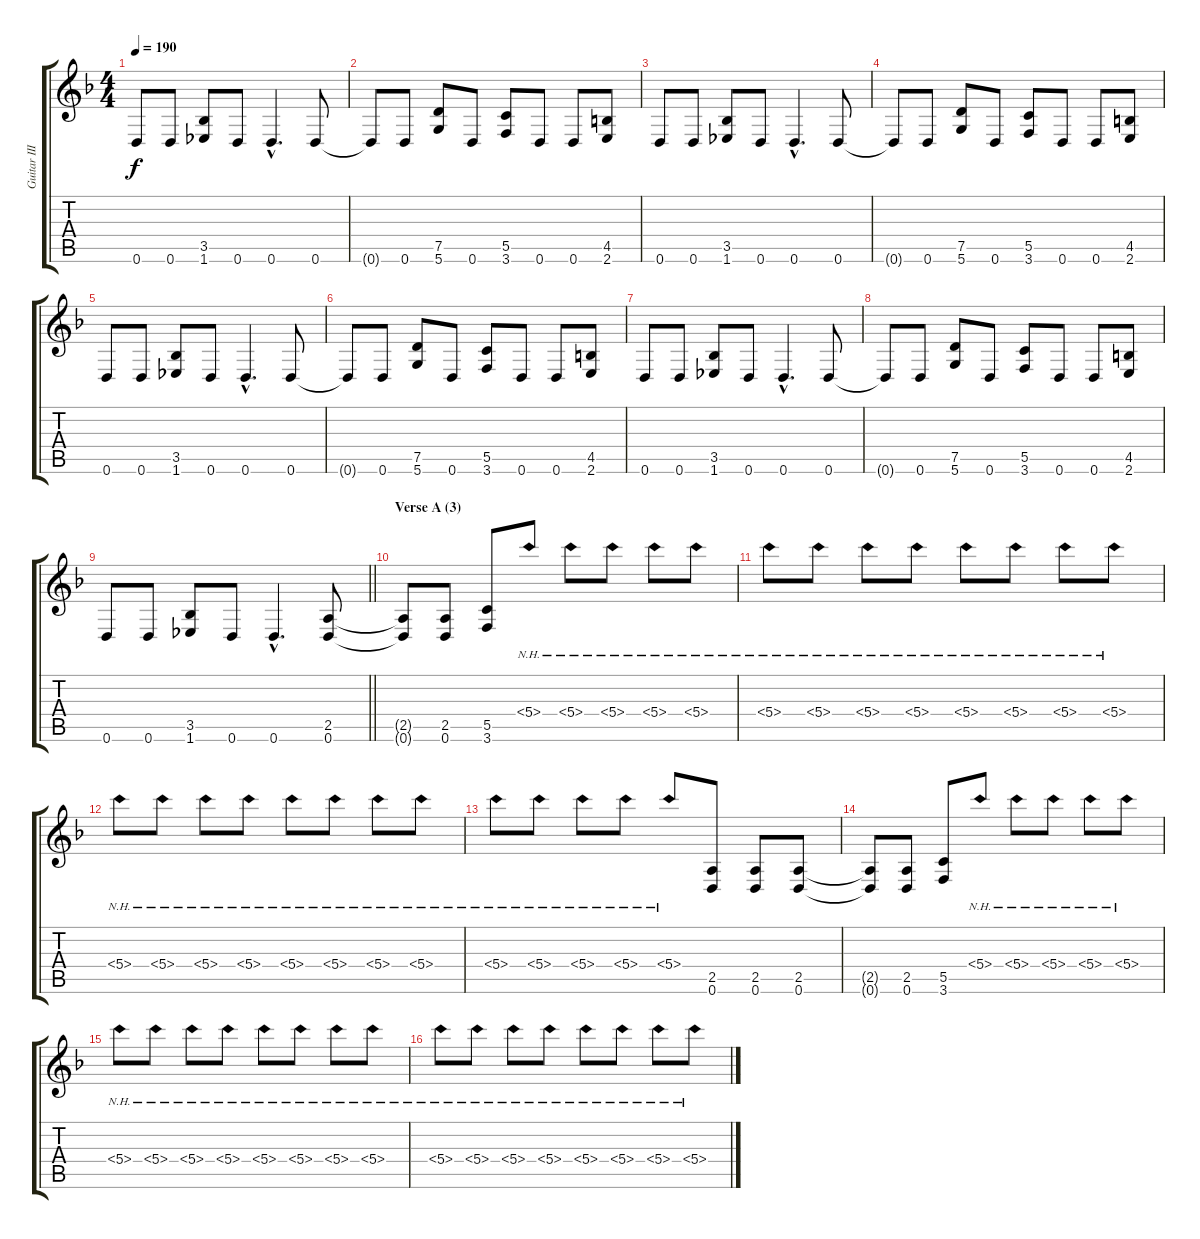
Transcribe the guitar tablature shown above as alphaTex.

\track ("Guitar III" "Guitar III") {instrument distortionguitar}
\staff {score tabs}
\tuning (D4 A3 F3 C3 G2 D2) {hide}
\ts (4 4)
\tempo 190
\clef g2
\ks dminor
0.6.8{dy f} 0.6.8 (3.5 1.6).8 0.6.8 0.6{hac}.4{d} 0.6.8 |
0.6{t}.8 0.6.8 (7.5 5.6).8 0.6.8 (5.5 3.6).8 0.6.8 0.6.8 (4.5 2.6).8 |
0.6.8 0.6.8 (3.5 1.6).8 0.6.8 0.6{hac}.4{d} 0.6.8 |
0.6{t}.8 0.6.8 (7.5 5.6).8 0.6.8 (5.5 3.6).8 0.6.8 0.6.8 (4.5 2.6).8 |
0.6.8 0.6.8 (3.5 1.6).8 0.6.8 0.6{hac}.4{d} 0.6.8 |
0.6{t}.8 0.6.8 (7.5 5.6).8 0.6.8 (5.5 3.6).8 0.6.8 0.6.8 (4.5 2.6).8 |
0.6.8 0.6.8 (3.5 1.6).8 0.6.8 0.6{hac}.4{d} 0.6.8 |
0.6{t}.8 0.6.8 (7.5 5.6).8 0.6.8 (5.5 3.6).8 0.6.8 0.6.8 (4.5 2.6).8 |
\barLineRight lightlight
0.6.8 0.6.8 (3.5 1.6).8 0.6.8 0.6{hac}.4{d} (2.5 0.6).8 |
\section ("" "Verse A (3)")
(2.5{t} 0.6{t}).8 (2.5 0.6).8 (5.5 3.6).8 5.4{nh}.8 5.4{nh}.8 5.4{nh}.8 5.4{nh}.8 5.4{nh}.8 |
5.4{nh}.8 5.4{nh}.8 5.4{nh}.8 5.4{nh}.8 5.4{nh}.8 5.4{nh}.8 5.4{nh}.8 5.4{nh}.8 |
5.4{nh}.8 5.4{nh}.8 5.4{nh}.8 5.4{nh}.8 5.4{nh}.8 5.4{nh}.8 5.4{nh}.8 5.4{nh}.8 |
5.4{nh}.8 5.4{nh}.8 5.4{nh}.8 5.4{nh}.8 5.4{nh}.8 (2.5 0.6).8 (2.5 0.6).8 (2.5 0.6).8 |
(2.5{t} 0.6{t}).8 (2.5 0.6).8 (5.5 3.6).8 5.4{nh}.8 5.4{nh}.8 5.4{nh}.8 5.4{nh}.8 5.4{nh}.8 |
5.4{nh}.8 5.4{nh}.8 5.4{nh}.8 5.4{nh}.8 5.4{nh}.8 5.4{nh}.8 5.4{nh}.8 5.4{nh}.8 |
5.4{nh}.8 5.4{nh}.8 5.4{nh}.8 5.4{nh}.8 5.4{nh}.8 5.4{nh}.8 5.4{nh}.8 5.4{nh}.8
